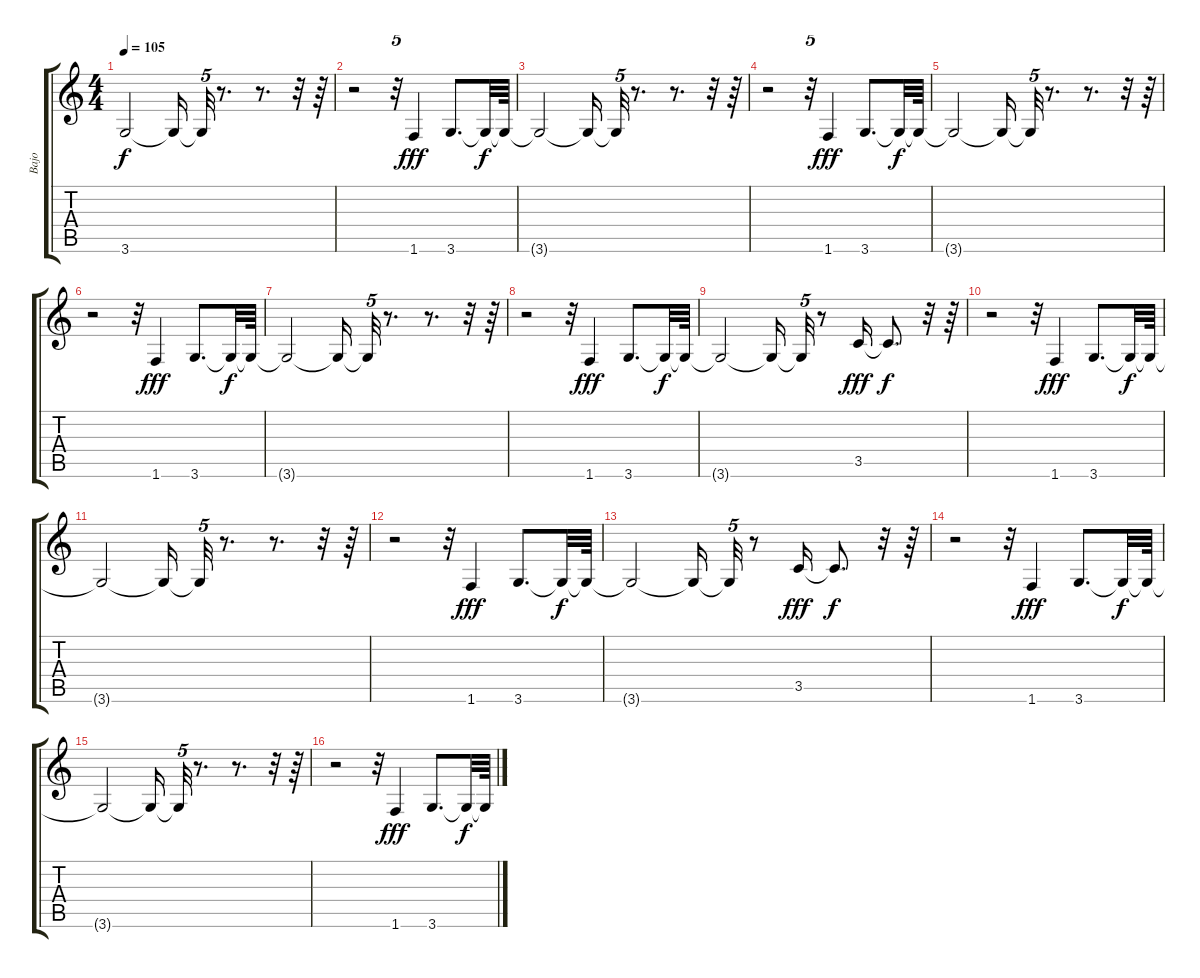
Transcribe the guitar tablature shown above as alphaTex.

\track ("Bajo" "Bajo") {instrument electricbassfinger}
\staff {score tabs}
\tuning (E4 B3 G3 D3 A2 E2) {hide}
\ts (4 4)
\tempo 105
\clef g2
\ks c
3.6{t}.2{dy f} 3.6{t}.16 3.6{t}.32{tu (5 4)} r.8{d} r.8{d} r.32 r.64 |
r.2 r.32{tu (5 4)} 1.6.4{dy fff} 3.6.8{d} 3.6{t}.32{dy f} 3.6{t}.64 |
3.6{t}.2 3.6{t}.16 3.6{t}.32{tu (5 4)} r.8{d} r.8{d} r.32 r.64 |
r.2 r.32{tu (5 4)} 1.6.4{dy fff} 3.6.8{d} 3.6{t}.32{dy f} 3.6{t}.64 |
3.6{t}.2 3.6{t}.16 3.6{t}.32{tu (5 4)} r.8{d} r.8{d} r.32 r.64 |
r.2 r.32{tu (5 4)} 1.6.4{dy fff} 3.6.8{d} 3.6{t}.32{dy f} 3.6{t}.64 |
3.6{t}.2 3.6{t}.16 3.6{t}.32{tu (5 4)} r.8{d} r.8{d} r.32 r.64 |
r.2 r.32{tu (5 4)} 1.6.4{dy fff} 3.6.8{d} 3.6{t}.32{dy f} 3.6{t}.64 |
3.6{t}.2 3.6{t}.16 3.6{t}.32{tu (5 4)} r.8 3.5.16{dy fff} 3.5{t}.8{d dy f} r.32 r.64 |
r.2 r.32{tu (5 4)} 1.6.4{dy fff} 3.6.8{d} 3.6{t}.32{dy f} 3.6{t}.64 |
3.6{t}.2 3.6{t}.16 3.6{t}.32{tu (5 4)} r.8{d} r.8{d} r.32 r.64 |
r.2 r.32{tu (5 4)} 1.6.4{dy fff} 3.6.8{d} 3.6{t}.32{dy f} 3.6{t}.64 |
3.6{t}.2 3.6{t}.16 3.6{t}.32{tu (5 4)} r.8 3.5.16{dy fff} 3.5{t}.8{d dy f} r.32 r.64 |
r.2 r.32{tu (5 4)} 1.6.4{dy fff} 3.6.8{d} 3.6{t}.32{dy f} 3.6{t}.64 |
3.6{t}.2 3.6{t}.16 3.6{t}.32{tu (5 4)} r.8{d} r.8{d} r.32 r.64 |
r.2 r.32{tu (5 4)} 1.6.4{dy fff} 3.6.8{d} 3.6{t}.32{dy f} 3.6{t}.64
